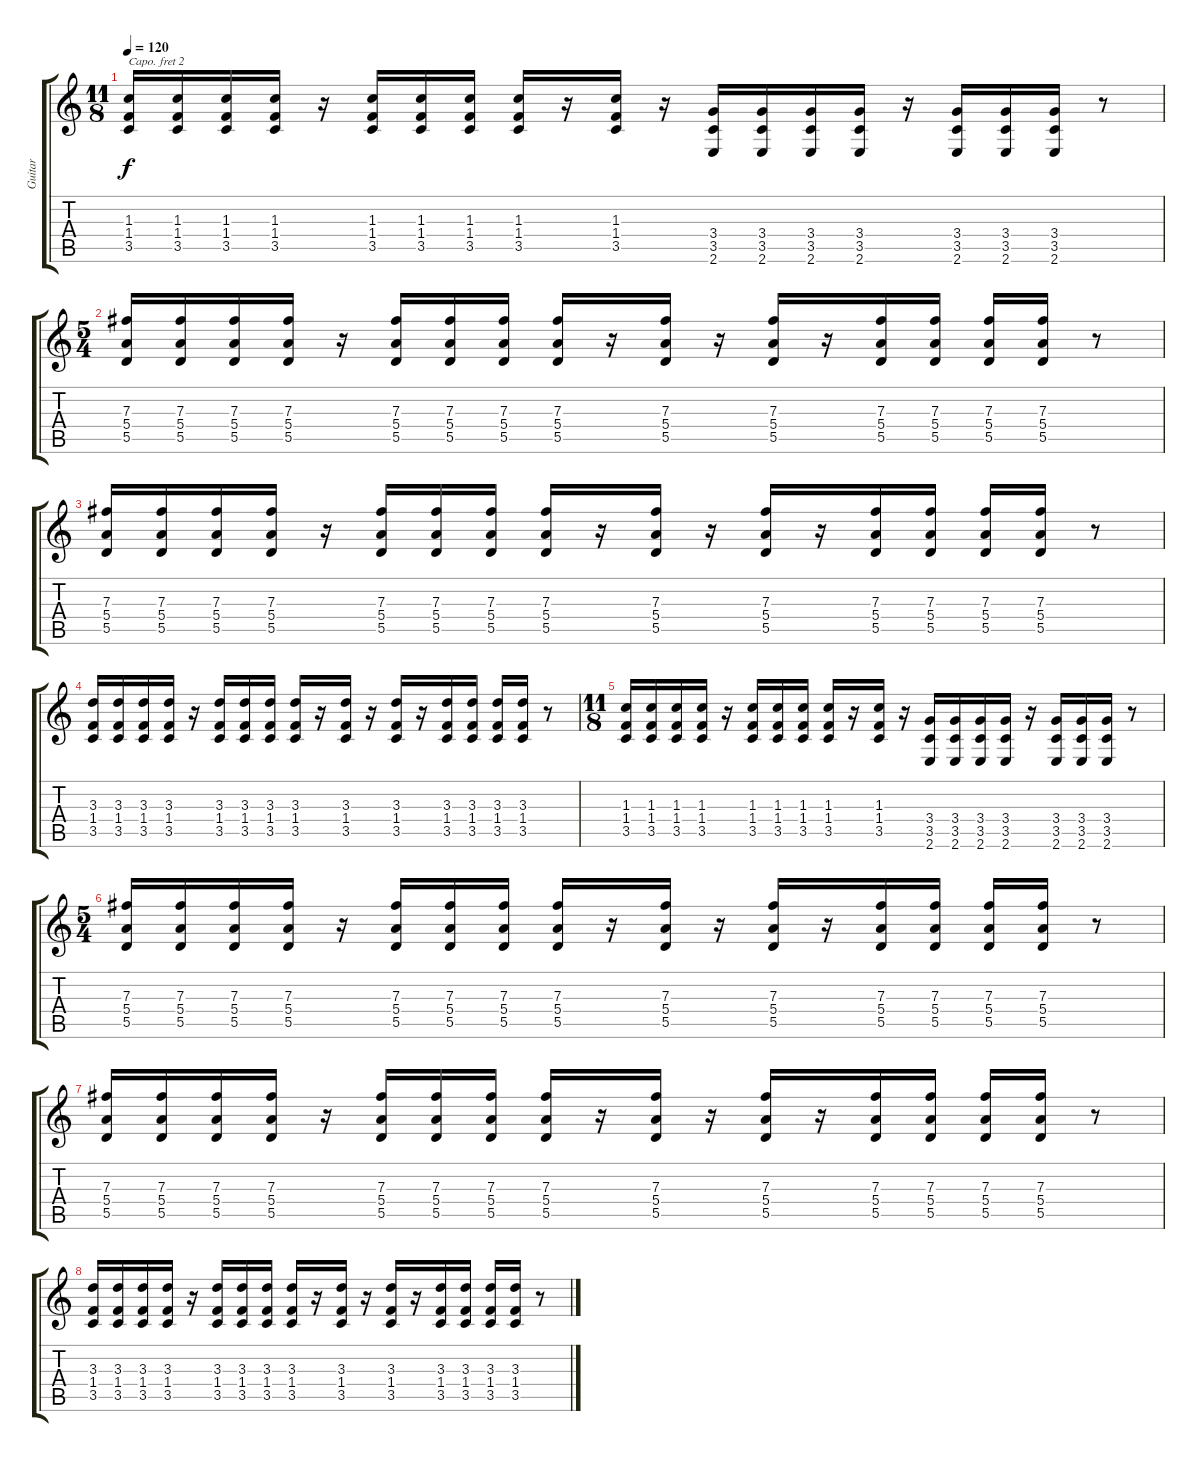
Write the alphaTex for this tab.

\track ("Guitar" "Guitar") {instrument distortionguitar}
\staff {score tabs}
\capo 2
\tuning (G4 E4 A3 D3 G2 C2) {hide}
\ts (11 8)
\tempo 120
\clef g2
\ks c
(1.3 1.4 3.5).16{dy f} (1.3 1.4 3.5).16 (1.3 1.4 3.5).16 (1.3 1.4 3.5).16 r.16 (1.3 1.4 3.5).16 (1.3 1.4 3.5).16 (1.3 1.4 3.5).16 (1.3 1.4 3.5).16 r.16 (1.3 1.4 3.5).16 r.16 (3.4 3.5 2.6).16 (3.4 3.5 2.6).16 (3.4 3.5 2.6).16 (3.4 3.5 2.6).16 r.16 (3.4 3.5 2.6).16 (3.4 3.5 2.6).16 (3.4 3.5 2.6).16 r.8 |
\ts (5 4)
(7.3 5.4 5.5).16 (7.3 5.4 5.5).16 (7.3 5.4 5.5).16 (7.3 5.4 5.5).16 r.16 (7.3 5.4 5.5).16 (7.3 5.4 5.5).16 (7.3 5.4 5.5).16 (7.3 5.4 5.5).16 r.16 (7.3 5.4 5.5).16 r.16 (7.3 5.4 5.5).16 r.16 (7.3 5.4 5.5).16 (7.3 5.4 5.5).16 (7.3 5.4 5.5).16 (7.3 5.4 5.5).16 r.8 |
(7.3 5.4 5.5).16 (7.3 5.4 5.5).16 (7.3 5.4 5.5).16 (7.3 5.4 5.5).16 r.16 (7.3 5.4 5.5).16 (7.3 5.4 5.5).16 (7.3 5.4 5.5).16 (7.3 5.4 5.5).16 r.16 (7.3 5.4 5.5).16 r.16 (7.3 5.4 5.5).16 r.16 (7.3 5.4 5.5).16 (7.3 5.4 5.5).16 (7.3 5.4 5.5).16 (7.3 5.4 5.5).16 r.8 |
(3.3 1.4 3.5).16 (3.3 1.4 3.5).16 (3.3 1.4 3.5).16 (3.3 1.4 3.5).16 r.16 (3.3 1.4 3.5).16 (3.3 1.4 3.5).16 (3.3 1.4 3.5).16 (3.3 1.4 3.5).16 r.16 (3.3 1.4 3.5).16 r.16 (3.3 1.4 3.5).16 r.16 (3.3 1.4 3.5).16 (3.3 1.4 3.5).16 (3.3 1.4 3.5).16 (3.3 1.4 3.5).16 r.8 |
\ts (11 8)
(1.3 1.4 3.5).16 (1.3 1.4 3.5).16 (1.3 1.4 3.5).16 (1.3 1.4 3.5).16 r.16 (1.3 1.4 3.5).16 (1.3 1.4 3.5).16 (1.3 1.4 3.5).16 (1.3 1.4 3.5).16 r.16 (1.3 1.4 3.5).16 r.16 (3.4 3.5 2.6).16 (3.4 3.5 2.6).16 (3.4 3.5 2.6).16 (3.4 3.5 2.6).16 r.16 (3.4 3.5 2.6).16 (3.4 3.5 2.6).16 (3.4 3.5 2.6).16 r.8 |
\ts (5 4)
(7.3 5.4 5.5).16 (7.3 5.4 5.5).16 (7.3 5.4 5.5).16 (7.3 5.4 5.5).16 r.16 (7.3 5.4 5.5).16 (7.3 5.4 5.5).16 (7.3 5.4 5.5).16 (7.3 5.4 5.5).16 r.16 (7.3 5.4 5.5).16 r.16 (7.3 5.4 5.5).16 r.16 (7.3 5.4 5.5).16 (7.3 5.4 5.5).16 (7.3 5.4 5.5).16 (7.3 5.4 5.5).16 r.8 |
(7.3 5.4 5.5).16 (7.3 5.4 5.5).16 (7.3 5.4 5.5).16 (7.3 5.4 5.5).16 r.16 (7.3 5.4 5.5).16 (7.3 5.4 5.5).16 (7.3 5.4 5.5).16 (7.3 5.4 5.5).16 r.16 (7.3 5.4 5.5).16 r.16 (7.3 5.4 5.5).16 r.16 (7.3 5.4 5.5).16 (7.3 5.4 5.5).16 (7.3 5.4 5.5).16 (7.3 5.4 5.5).16 r.8 |
(3.3 1.4 3.5).16 (3.3 1.4 3.5).16 (3.3 1.4 3.5).16 (3.3 1.4 3.5).16 r.16 (3.3 1.4 3.5).16 (3.3 1.4 3.5).16 (3.3 1.4 3.5).16 (3.3 1.4 3.5).16 r.16 (3.3 1.4 3.5).16 r.16 (3.3 1.4 3.5).16 r.16 (3.3 1.4 3.5).16 (3.3 1.4 3.5).16 (3.3 1.4 3.5).16 (3.3 1.4 3.5).16 r.8
